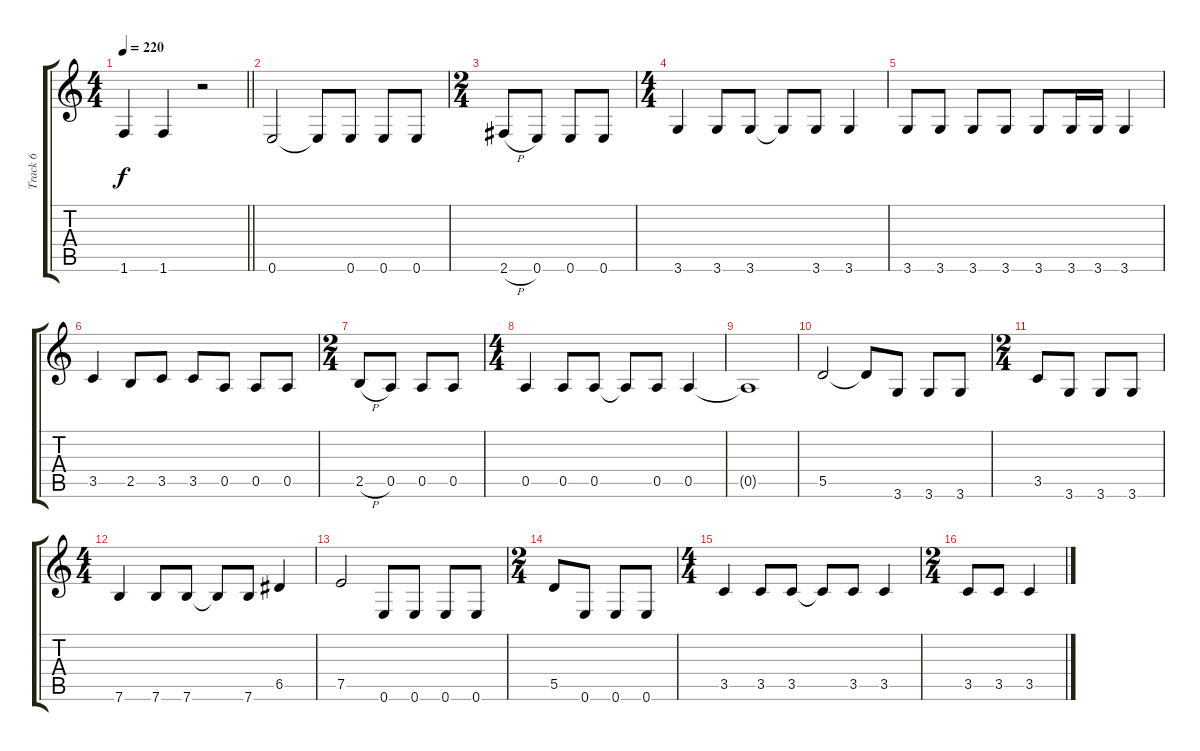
\track ("Track 6" "Track 6") {instrument electricbassfinger}
\staff {score tabs}
\tuning (E4 B3 G3 D3 A2 E2) {hide}
\ts (4 4)
\tempo 220
\clef g2
\barLineRight lightlight
\ks c
1.6.4{dy f} 1.6.4 r.2 |
0.6.2 0.6{t}.8 0.6.8 0.6.8 0.6.8 |
\ts (2 4)
2.6{h}.8 0.6.8 0.6.8 0.6.8 |
\ts (4 4)
3.6.4 3.6.8 3.6.8 3.6{t}.8 3.6.8 3.6.4 |
3.6.8 3.6.8 3.6.8 3.6.8 3.6.8 3.6.16 3.6.16 3.6.4 |
3.5.4 2.5.8 3.5.8 3.5.8 0.5.8 0.5.8 0.5.8 |
\ts (2 4)
2.5{h}.8 0.5.8 0.5.8 0.5.8 |
\ts (4 4)
0.5.4 0.5.8 0.5.8 0.5{t}.8 0.5.8 0.5.4 |
0.5{t}.1 |
5.5.2 5.5{t}.8 3.6.8 3.6.8 3.6.8 |
\ts (2 4)
3.5.8 3.6.8 3.6.8 3.6.8 |
\ts (4 4)
7.6.4 7.6.8 7.6.8 7.6{t}.8 7.6.8 6.5.4 |
7.5.2 0.6.8 0.6.8 0.6.8 0.6.8 |
\ts (2 4)
5.5.8 0.6.8 0.6.8 0.6.8 |
\ts (4 4)
3.5.4 3.5.8 3.5.8 3.5{t}.8 3.5.8 3.5.4 |
\ts (2 4)
3.5.8 3.5.8 3.5.4
